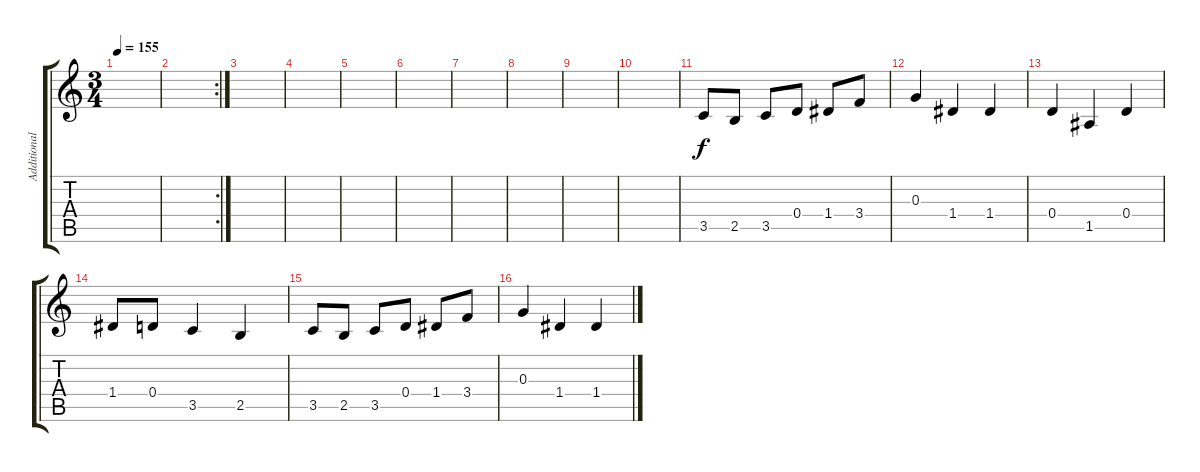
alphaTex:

\track ("Additional Guitar" "Additional") {instrument distortionguitar}
\staff {score tabs}
\tuning (E4 B3 G3 D3 A2 E2) {hide}
\ts (3 4)
\tempo 155
\clef g2
\ks c
|
\rc 2
|
|
|
|
|
|
|
|
|
3.5.8{instrument distortionguitar} 2.5.8 3.5.8 0.4.8 1.4.8 3.4.8 |
0.3.4 1.4.4 1.4.4 |
0.4.4 1.5.4 0.4.4 |
1.4.8 0.4.8 3.5.4 2.5.4 |
3.5.8 2.5.8 3.5.8 0.4.8 1.4.8 3.4.8 |
0.3.4 1.4.4 1.4.4
